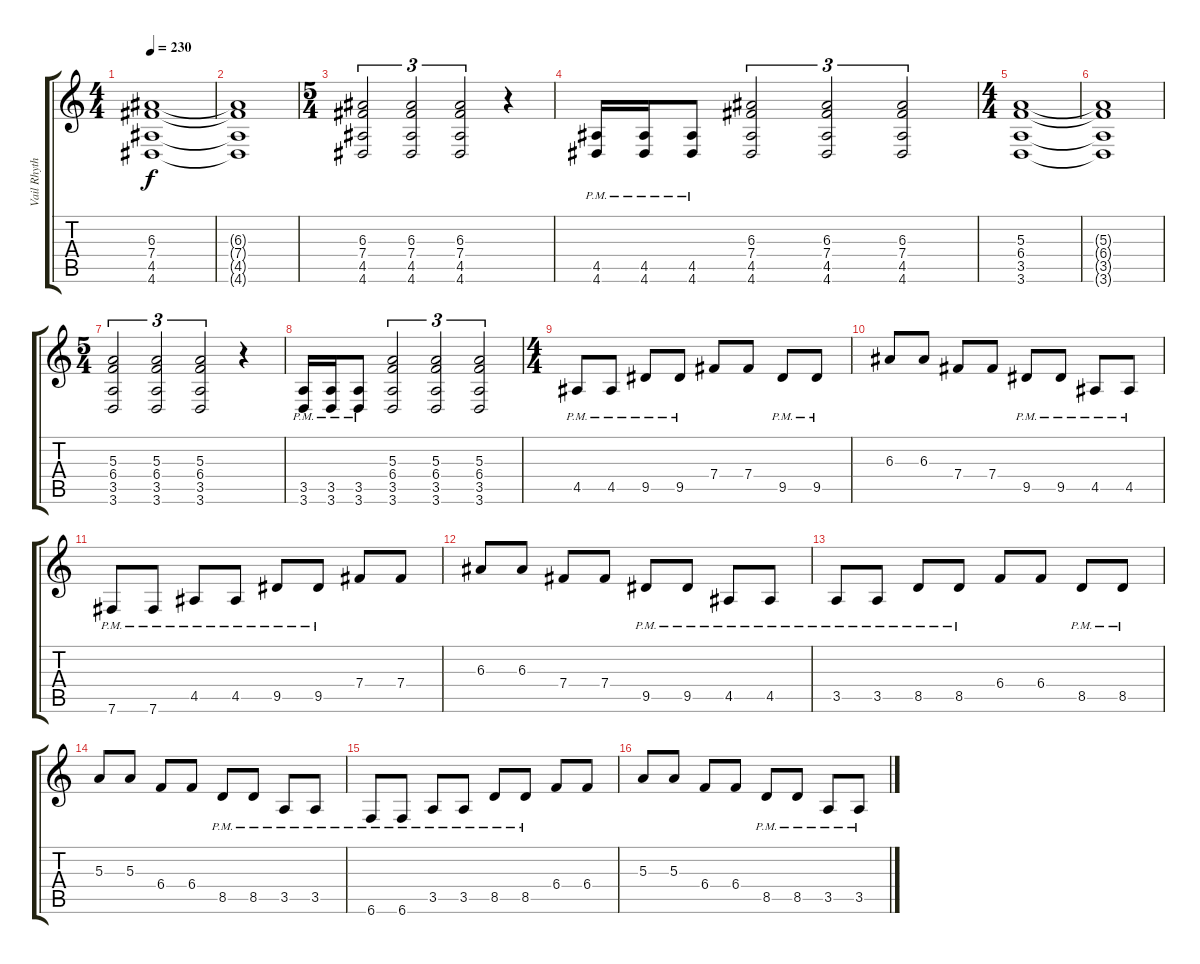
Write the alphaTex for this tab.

\track ("Vail Rhythm" "Vail Rhyth") {instrument overdrivenguitar}
\staff {score tabs}
\tuning (Db4 Ab3 E3 B2 Gb2 B1) {hide}
\ts (4 4)
\tempo 230
\clef g2
\ks c
(6.3 7.4 4.5 4.6).1{dy f} |
(6.3{t} 7.4{t} 4.5{t} 4.6{t}).1 |
\ts (5 4)
(6.3 7.4 4.5 4.6).2{tu (3 2)} (6.3 7.4 4.5 4.6).2{tu (3 2)} (6.3 7.4 4.5 4.6).2{tu (3 2)} r.4 |
(4.5{pm} 4.6{pm}).16 (4.5{pm} 4.6{pm}).16 (4.5{pm} 4.6{pm}).8 (6.3 7.4 4.5 4.6).2{tu (3 2)} (6.3 7.4 4.5 4.6).2{tu (3 2)} (6.3 7.4 4.5 4.6).2{tu (3 2)} |
\ts (4 4)
(5.3 6.4 3.5 3.6).1 |
(5.3{t} 6.4{t} 3.5{t} 3.6{t}).1 |
\ts (5 4)
(5.3 6.4 3.5 3.6).2{tu (3 2)} (5.3 6.4 3.5 3.6).2{tu (3 2)} (5.3 6.4 3.5 3.6).2{tu (3 2)} r.4 |
(3.5{pm} 3.6{pm}).16 (3.5{pm} 3.6{pm}).16 (3.5{pm} 3.6{pm}).8 (5.3 6.4 3.5 3.6).2{tu (3 2)} (5.3 6.4 3.5 3.6).2{tu (3 2)} (5.3 6.4 3.5 3.6).2{tu (3 2)} |
\ts (4 4)
4.5{pm}.8 4.5{pm}.8 9.5{pm}.8 9.5{pm}.8 7.4.8 7.4.8 9.5{pm}.8 9.5{pm}.8 |
6.3.8 6.3.8 7.4.8 7.4.8 9.5{pm}.8 9.5{pm}.8 4.5{pm}.8 4.5{pm}.8 |
7.6{pm}.8 7.6{pm}.8 4.5{pm}.8 4.5{pm}.8 9.5{pm}.8 9.5{pm}.8 7.4.8 7.4.8 |
6.3.8 6.3.8 7.4.8 7.4.8 9.5{pm}.8 9.5{pm}.8 4.5{pm}.8 4.5{pm}.8 |
3.5{pm}.8 3.5{pm}.8 8.5{pm}.8 8.5{pm}.8 6.4.8 6.4.8 8.5{pm}.8 8.5{pm}.8 |
5.3.8 5.3.8 6.4.8 6.4.8 8.5{pm}.8 8.5{pm}.8 3.5{pm}.8 3.5{pm}.8 |
6.6{pm}.8 6.6{pm}.8 3.5{pm}.8 3.5{pm}.8 8.5{pm}.8 8.5{pm}.8 6.4.8 6.4.8 |
5.3.8 5.3.8 6.4.8 6.4.8 8.5{pm}.8 8.5{pm}.8 3.5{pm}.8 3.5{pm}.8
